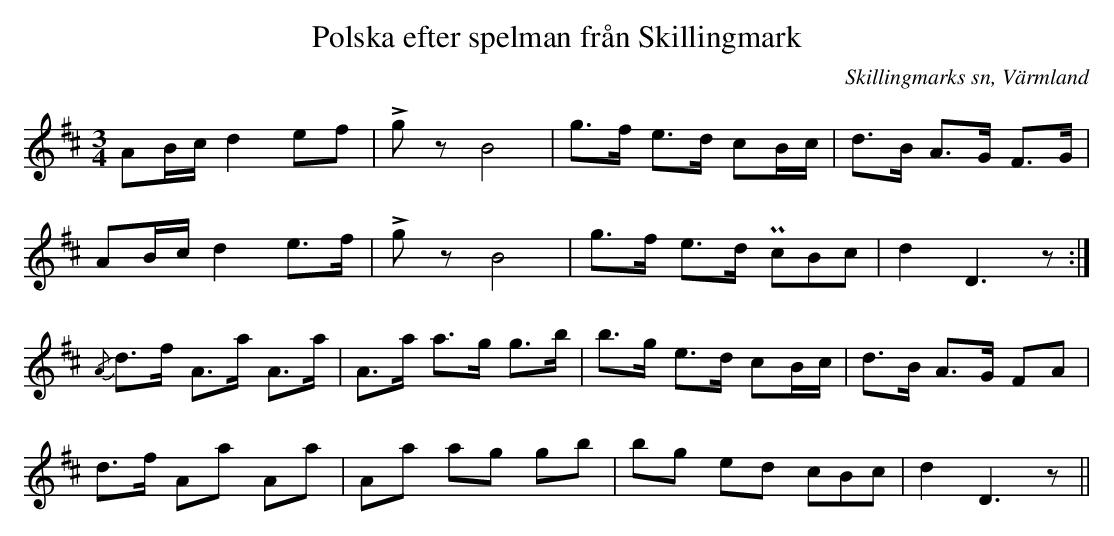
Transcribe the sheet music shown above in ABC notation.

X:1
T:Polska efter spelman från Skillingmark
O:Skillingmarks sn, Värmland
L:1/8
M:3/4
U:t=tenuto
K:D
AB/c/ d2 ef | !>!gz B4 | g>f e>d cB/c/ | d>B A>G F>G |
AB/c/ d2 e>f | !>!gz B4 | g>f e>d (3PcBc | d2 D3z :|
{/A}d>f A>a A>a | A>a a>g g>b | b>g e>d cB/c/ | d>B A>G FA |
d>f Aa Aa | Aa ag gb | bg ed (3cBc | d2 D3z ||
